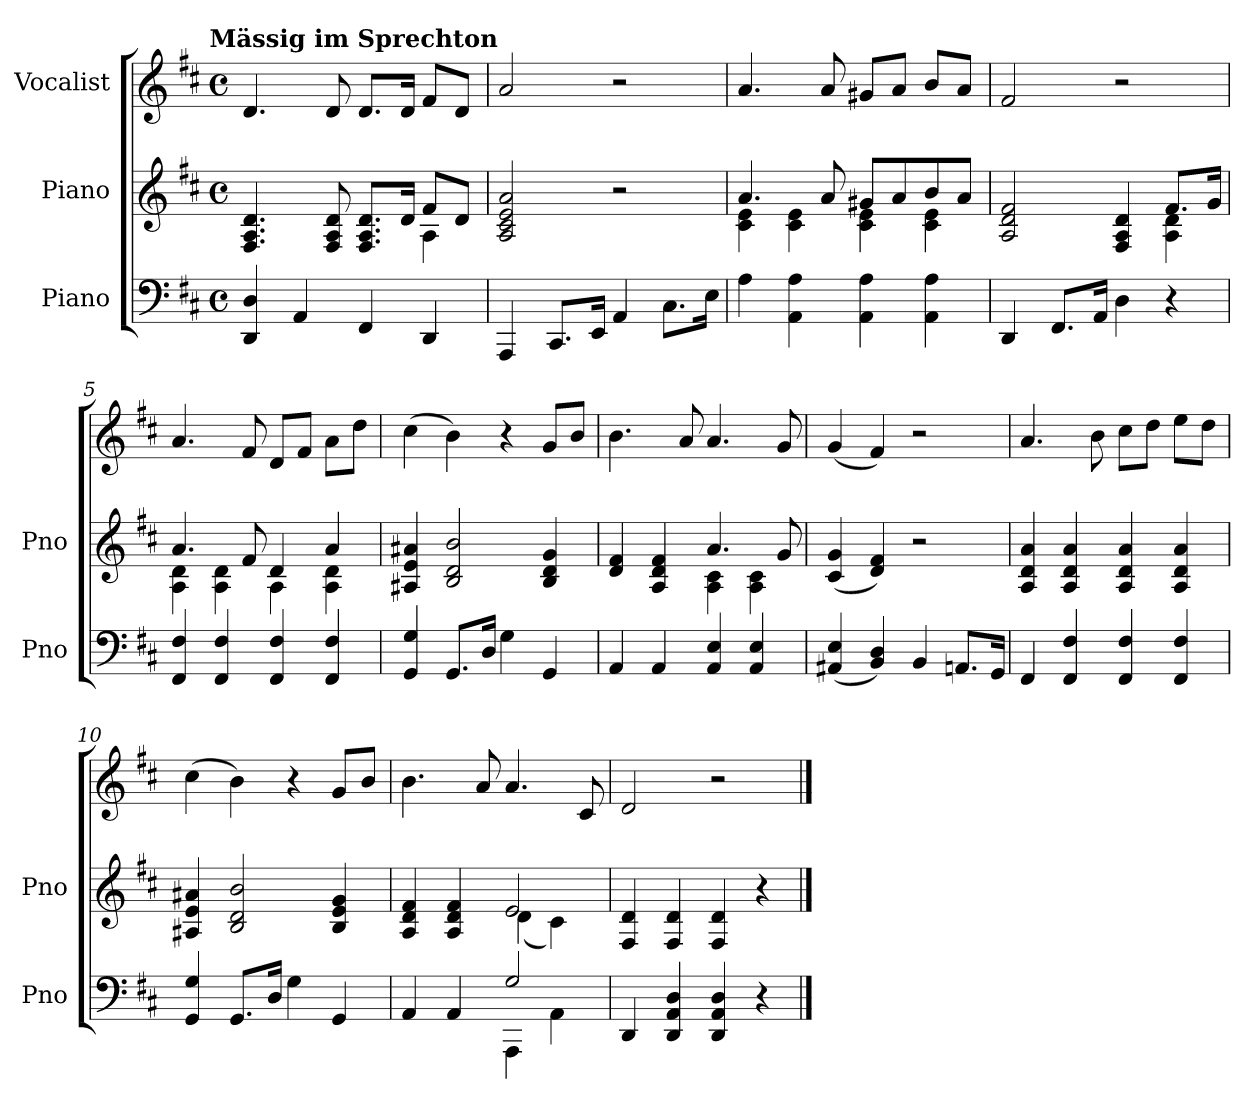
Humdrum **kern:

**kern	**kern	**kern
*part3	*part2	*part1
*staff3	*staff2	*staff1
*I"Piano	*I"Piano	*I"Vocalist
*I'Pno	*I'Pno	*
*clefF4	*clefG2	*clefG2
*k[f#c#]	*k[f#c#]	*k[f#c#]
*D:	*D:	*D:
!!LO:TX:omd:t=Mässig im Sprechton
*M4/4	*M4/4	*M4/4
*met(c)	*met(c)	*met(c)
*MM72	*MM72	*MM72
=1	=1	=1
*	*^	*
4DD 4D	4.F# 4.A 4.d	2.ryy	4.d
4AA	.	.	.
.	8F# 8A 8d	.	8d
4FF#	8.F# 8.A 8.dL	.	8.d/L
.	16dJk	.	16d/Jk
4DD	8f#L	4A	8f#/L
.	8dJ	.	8d/J
*	*v	*v	*
=2	=2	=2
4AAA	2A 2c# 2e 2a	2a
8.CC#L	.	.
16EEJk	.	.
4AA	2r	2r
8.C#L	.	.
16EJk	.	.
=3	=3	=3
*	*^	*
4A	4.a	4c# 4e	4.a
4AA 4A	.	4c# 4e	.
.	8a	.	8a
4AA 4A	8g#XL	4c# 4e	8g#X/L
.	8a	.	8a/J
4AA 4A	8b	4c# 4e	8b/L
.	8aJ	.	8a/J
=4	=4	=4	=4
4DD	2A 2d 2f#	2.ryy	2f#
8.FF#L	.	.	.
16AAJk	.	.	.
4D	4F# 4A 4d	.	2r
4r	8.f#L	4A 4d	.
.	16gJk	.	.
=5	=5	=5	=5
4FF# 4F#	4.a	4A 4d	4.a
4FF# 4F#	.	4A 4d	.
.	8f#	.	8f#
4FF# 4F#	4d	4A	8d/L
.	.	.	8f#/J
4FF# 4F#	4a	4A 4d	8a\L
.	.	.	8dd\J
*	*v	*v	*
=6	=6	=6
4GG 4G	4A#X 4e 4a#X	(4cc#
8.GGL	2B 2d 2b	4b)
16DJk	.	.
4G	.	4r
4GG	4B 4d 4g	8g/L
.	.	8b/J
=7	=7	=7
*	*^	*
4AA	4d 4f#	2ryy	4.b
4AA	4A 4d 4f#	.	.
.	.	.	8a
4AA 4E	4.a	4A 4c#	4.a
4AA 4E	.	4A 4c#	.
.	8g	.	8g
*	*v	*v	*
=8	=8	=8
(4AA#X 4E	(4c# 4g	(4g
4BB 4D)	4d 4f#)	4f#)
4BB	2r	2r
8.AAnL	.	.
16GGJk	.	.
=9	=9	=9
4FF#	4A 4d 4a	4.a
4FF# 4F#	4A 4d 4a	.
.	.	8b
4FF# 4F#	4A 4d 4a	8cc#\L
.	.	8dd\J
4FF# 4F#	4A 4d 4a	8ee\L
.	.	8dd\J
=10	=10	=10
4GG 4G	4A#X 4e 4a#X	(4cc#
8.GGL	2B 2d 2b	4b)
16DJk	.	.
4G	.	4r
4GG	4B 4e 4g	8g/L
.	.	8b/J
=11	=11	=11
*^	*^	*
4AA	2ryy	4A 4d 4f#	2ryy	4.b
4AA	.	4A 4d 4f#	.	.
.	.	.	.	8a
2G	4AAA	2e	(4d	4.a
.	4AA	.	4c#)	.
.	.	.	.	8c#
*v	*v	*	*	*
*	*v	*v	*
=12	=12	=12
4DD	4F# 4d	2d
4DD 4AA 4D	4F# 4d	.
4DD 4AA 4D	4F# 4d	2r
4r	4r	.
==	==	==
*-	*-	*-
